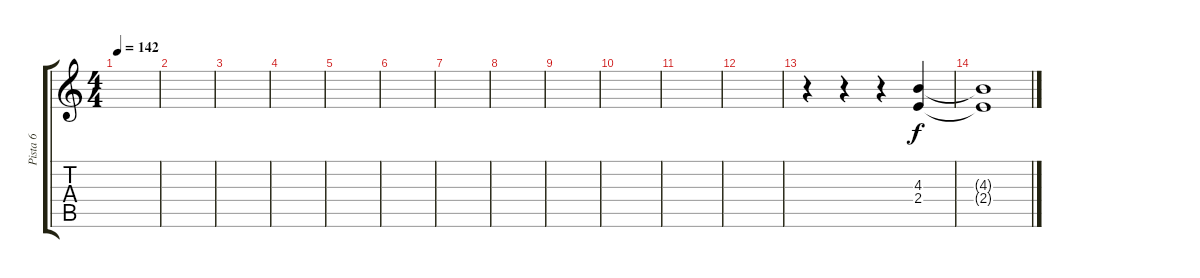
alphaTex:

\track ("Pista 6" "Pista 6") {instrument overdrivenguitar}
\staff {score tabs}
\tuning (E4 B3 G3 D3 A2 E2) {hide}
\ts (4 4)
\tempo 142
\clef g2
\ks c
|
|
|
|
|
|
|
|
|
|
|
|
r.4 r.4 r.4{volume 16} (4.3 2.4).4{volume 4} |
(4.3{t} 2.4{t}).1
